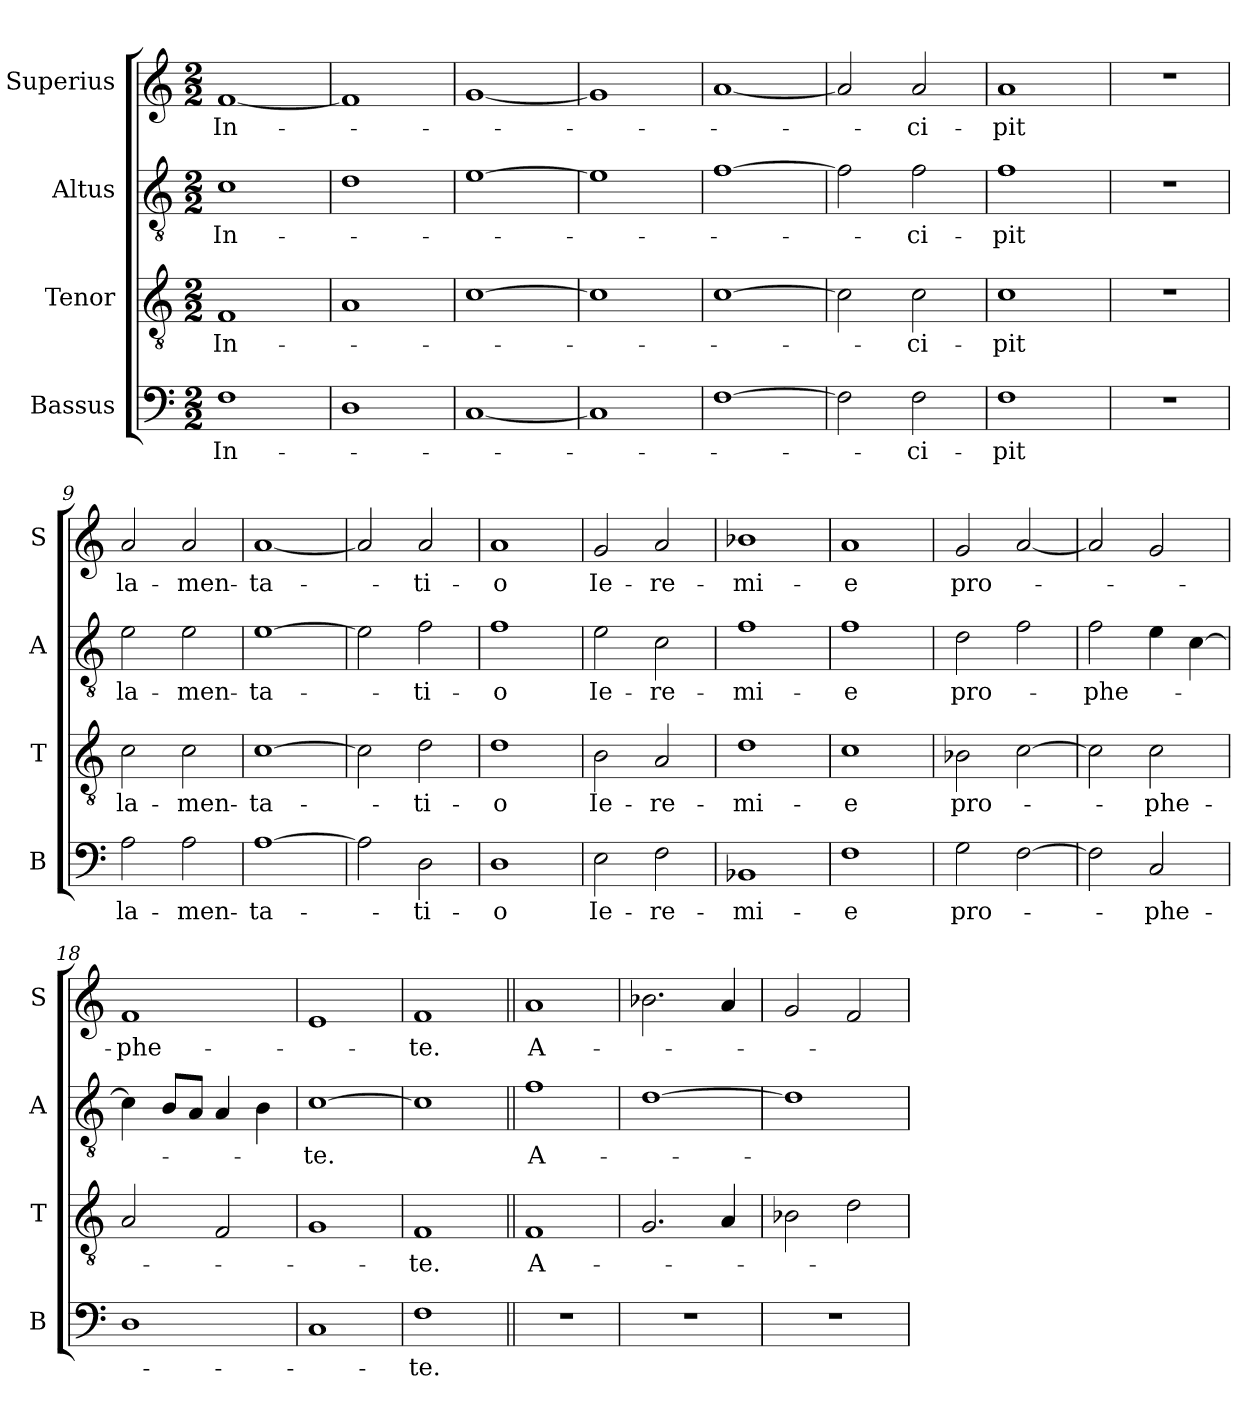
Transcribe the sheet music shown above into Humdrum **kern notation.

**kern	**text	**kern	**text	**kern	**text	**kern	**text
*part4	*part4	*part3	*part3	*part2	*part2	*part1	*part1
*staff4	*staff4	*staff3	*staff3	*staff2	*staff2	*staff1	*staff1
*I"Bassus	*	*I"Tenor	*	*I"Altus	*	*I"Superius	*
*I'B	*	*I'T	*	*I'A	*	*I'S	*
*clefF4	*	*clefGv2	*	*clefGv2	*	*clefG2	*
*k[]	*	*k[]	*	*k[]	*	*k[]	*
*M2/2	*	*M2/2	*	*M2/2	*	*M2/2	*
=1	=1	=1	=1	=1	=1	=1	=1
1F	In-	1F	In-	1c	In-	[1f	In-
=2	=2	=2	=2	=2	=2	=2	=2
1D	.	1A	.	1d	.	1f]	.
=3	=3	=3	=3	=3	=3	=3	=3
[1C	.	[1c	.	[1e	.	[1g	.
=4	=4	=4	=4	=4	=4	=4	=4
1C]	.	1c]	.	1e]	.	1g]	.
=5	=5	=5	=5	=5	=5	=5	=5
[1F	.	[1c	.	[1f	.	[1a	.
=6	=6	=6	=6	=6	=6	=6	=6
2F]	.	2c]	.	2f]	.	2a]	.
2F	-ci-	2c	-ci-	2f	-ci-	2a	ci-
=7	=7	=7	=7	=7	=7	=7	=7
1F	-pit	1c	-pit	1f	-pit	1a	-pit
=8	=8	=8	=8	=8	=8	=8	=8
1r	.	1r	.	1r	.	1r	.
=9	=9	=9	=9	=9	=9	=9	=9
2A	la-	2c	la-	2e	la-	2a	la-
2A	-men-	2c	-men-	2e	-men-	2a	-men-
=10	=10	=10	=10	=10	=10	=10	=10
[1A	-ta-	[1c	-ta-	[1e	-ta-	[1a	-ta-
=11	=11	=11	=11	=11	=11	=11	=11
2A]	.	2c]	.	2e]	.	2a]	.
2D	-ti-	2d	-ti-	2f	-ti-	2a	-ti-
=12	=12	=12	=12	=12	=12	=12	=12
1D	-o	1d	-o	1f	-o	1a	-o
=13	=13	=13	=13	=13	=13	=13	=13
2E	Ie-	2B	Ie-	2e	Ie-	2g	Ie-
2F	-re-	2A	-re-	2c	-re-	2a	-re-
=14	=14	=14	=14	=14	=14	=14	=14
1BB-X	-mi-	1d	-mi-	1f	-mi-	1b-X	-mi-
=15	=15	=15	=15	=15	=15	=15	=15
1F	-e	1c	-e	1f	-e	1a	-e
=16	=16	=16	=16	=16	=16	=16	=16
2G	pro-	2B-X	pro-	2d	pro-	2g	pro-
[2F	.	[2c	.	2f	.	[2a	.
=17	=17	=17	=17	=17	=17	=17	=17
2F]	.	2c]	.	2f	-phe-	2a]	.
2C	-phe-	2c	-phe-	4e	.	2g	.
.	.	.	.	[4c	.	.	.
=18	=18	=18	=18	=18	=18	=18	=18
1D	.	2A	.	4c]	.	1f	-phe-
.	.	.	.	8BL	.	.	.
.	.	.	.	8AJ	.	.	.
.	.	2F	.	4A	.	.	.
.	.	.	.	4B	.	.	.
=19	=19	=19	=19	=19	=19	=19	=19
1C	.	1G	.	[1c	te.	1e	.
=20	=20	=20	=20	=20	=20	=20	=20
1F	te.	1F	te.	1c]	.	1f	te.
=21||	=21||	=21||	=21||	=21||	=21||	=21||	=21||
1r	.	1F	-A-	1f	-A-	1a	-A-
=22	=22	=22	=22	=22	=22	=22	=22
1r	.	2.G	.	[1d	.	2.b-X	.
.	.	4A	.	.	.	4a	.
=23	=23	=23	=23	=23	=23	=23	=23
1r	.	2B-X	.	1d]	.	2g	.
.	.	2d	.	.	.	2f	.
=	=	=	=	=	=	=	=
*-	*-	*-	*-	*-	*-	*-	*-
